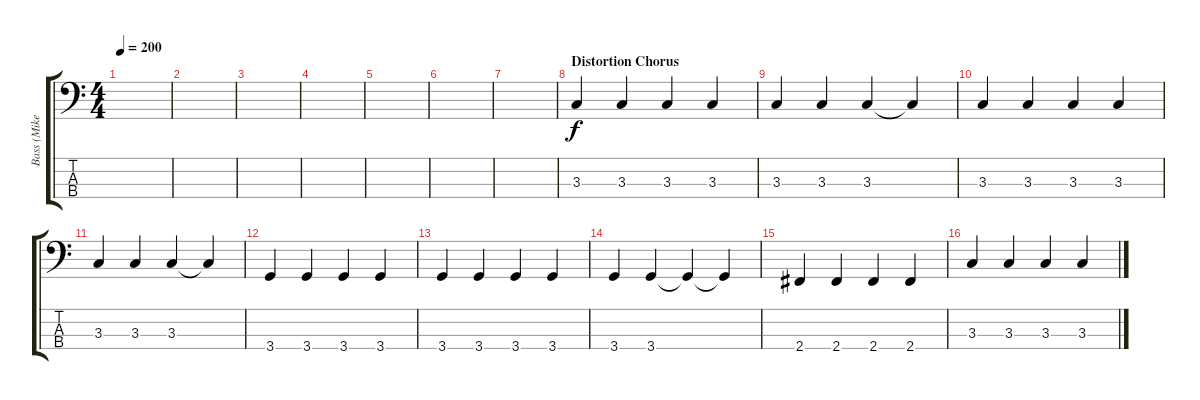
\track ("Bass (Mike)" "Bass (Mike") {instrument electricbassfinger}
\staff {score tabs}
\tuning (G2 D2 A1 E1) {hide}
\ts (4 4)
\tempo 200
\clef f4
\ks c
|
|
|
|
|
|
|
\section ("" "Distortion Chorus")
3.3.4 3.3.4 3.3.4 3.3.4 |
3.3.4 3.3.4 3.3.4 3.3{t}.4 |
3.3.4 3.3.4 3.3.4 3.3.4 |
3.3.4 3.3.4 3.3.4 3.3{t}.4 |
3.4.4 3.4.4 3.4.4 3.4.4 |
3.4.4 3.4.4 3.4.4 3.4.4 |
3.4.4 3.4.4 3.4{t}.4 3.4{t}.4 |
2.4.4 2.4.4 2.4.4 2.4.4 |
3.3.4 3.3.4 3.3.4 3.3.4
